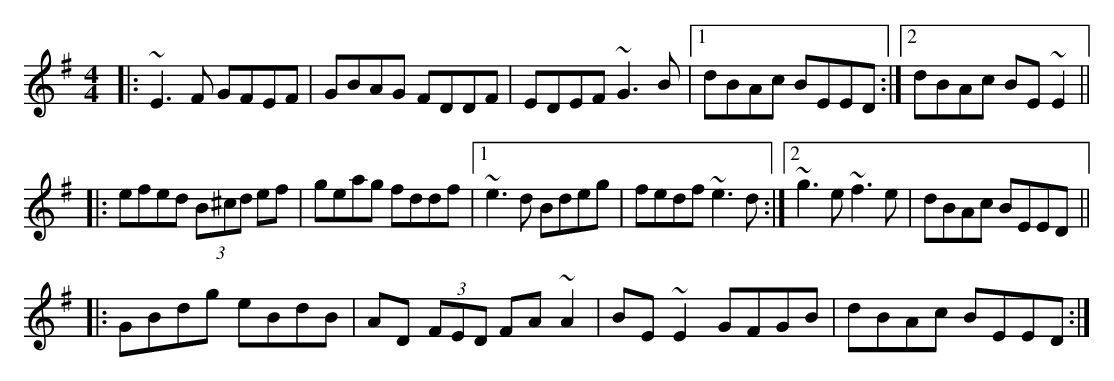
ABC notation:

X:1
M:4/4
K:Emin
|:~E3F GFEF|GBAG FDDF|EDEF ~G3B|1 dBAc BEED:|2 dBAc BE~E2||
|:efed (3B^cd ef|geag fddf|1 ~e3d Bdeg|fedf ~e3d:|2 ~g3e ~f3e|dBAc BEED||
|:GBdg eBdB|AD (3FED FA~A2|BE~E2 GFGB|dBAc BEED:|
